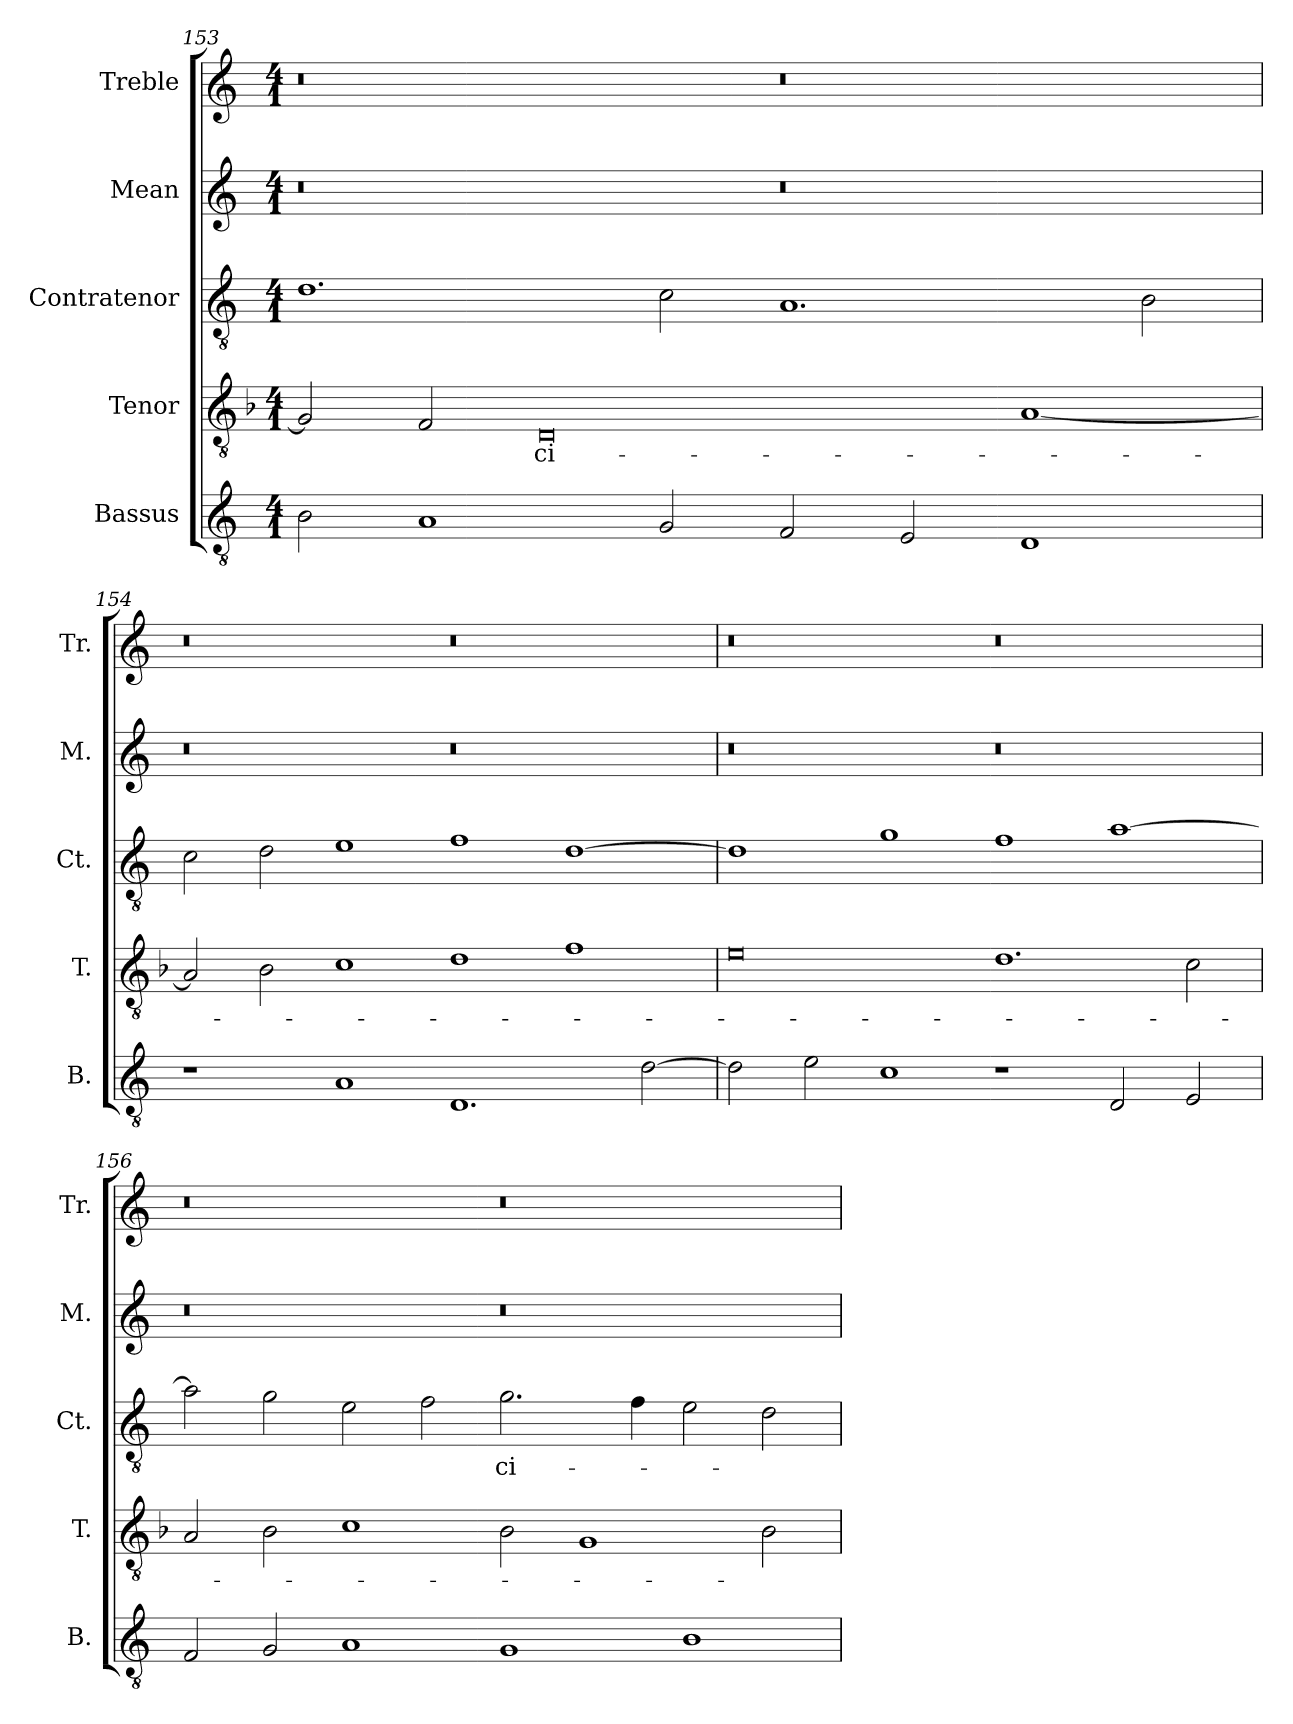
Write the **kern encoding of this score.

**kern	**kern	**text	**kern	**text	**kern	**kern
*part5	*part4	*part4	*part3	*part3	*part2	*part1
*staff5	*staff4	*staff4	*staff3	*staff3	*staff2	*staff1
*I"Bassus	*I"Tenor	*	*I"Contratenor	*	*I"Mean	*I"Treble
*I'B.	*I'T.	*	*I'Ct.	*	*I'M.	*I'Tr.
!!LO:LB:g=z
*clefGv2	*clefGv2	*	*clefGv2	*	*clefG2	*clefG2
*ITrd7c12	*ITrd7c12	*	*ITrd7c12	*	*	*
*k[]	*k[b-]	*	*k[]	*	*k[]	*k[]
*	*F:	*	*	*	*C:	*C:
*M4/1	*M4/1	*	*M4/1	*	*M4/1	*M4/1
=153	=153	=153	=153	=153	=153	=153
2BBi\	2GGi/]	.	1.Di	.	0r	0r
1AAi	2FFi/	.	.	.	.	.
!	!	!LO:LY:b:color=#000000	!	!	!	!
.	0DDi	-ci-	.	.	.	.
2GGi/	.	.	2Ci\	.	.	.
2FFi/	.	.	1.AAi	.	0r	0r
2EEi/	.	.	.	.	.	.
1DDi	[<1AAi	.	.	.	.	.
.	.	.	2BBi\	.	.	.
=154`	=154`	=154`	=154`	=154`	=154`	=154`
1r	2AAi/]	.	2Ci\	.	0r	0r
.	2BB-i\	.	2Di\	.	.	.
1AAi	1Ci	.	1Ei	.	.	.
1.DDi	1Di	.	1Fi	.	0r	0r
.	1Fi	.	[>1Di	.	.	.
[>2Di\	.	.	.	.	.	.
=155`	=155`	=155`	=155`	=155`	=155`	=155`
2Di\]	0Ei	.	1Di]	.	0r	0r
2Ei\	.	.	.	.	.	.
1Ci	.	.	1Gi	.	.	.
1r	1.Di	.	1Fi	.	0r	0r
2DDi/	.	.	[>1Ai	.	.	.
2EEi/	2Ci\	.	.	.	.	.
!!LO:PB:g=z
=156`	=156`	=156`	=156`	=156`	=156`	=156`
2FFi/	2AAi/	.	2Ai\]	.	0r	0r
2GGi/	2BB-i\	.	2Gi\	.	.	.
1AAi	1Ci	.	2Ei\	.	.	.
.	.	.	2Fi\	.	.	.
!	!	!	!	!LO:LY:b:color=#000000	!	!
1GGi	2BB-i\	.	2.Gi\	-ci-	0r	0r
.	1GGi	.	.	.	.	.
.	.	.	4Fi\	.	.	.
1BBi	.	.	2Ei\	.	.	.
.	2BB-i\	.	2Di\	.	.	.
=`	=`	=`	=`	=`	=`	=`
*-	*-	*-	*-	*-	*-	*-
